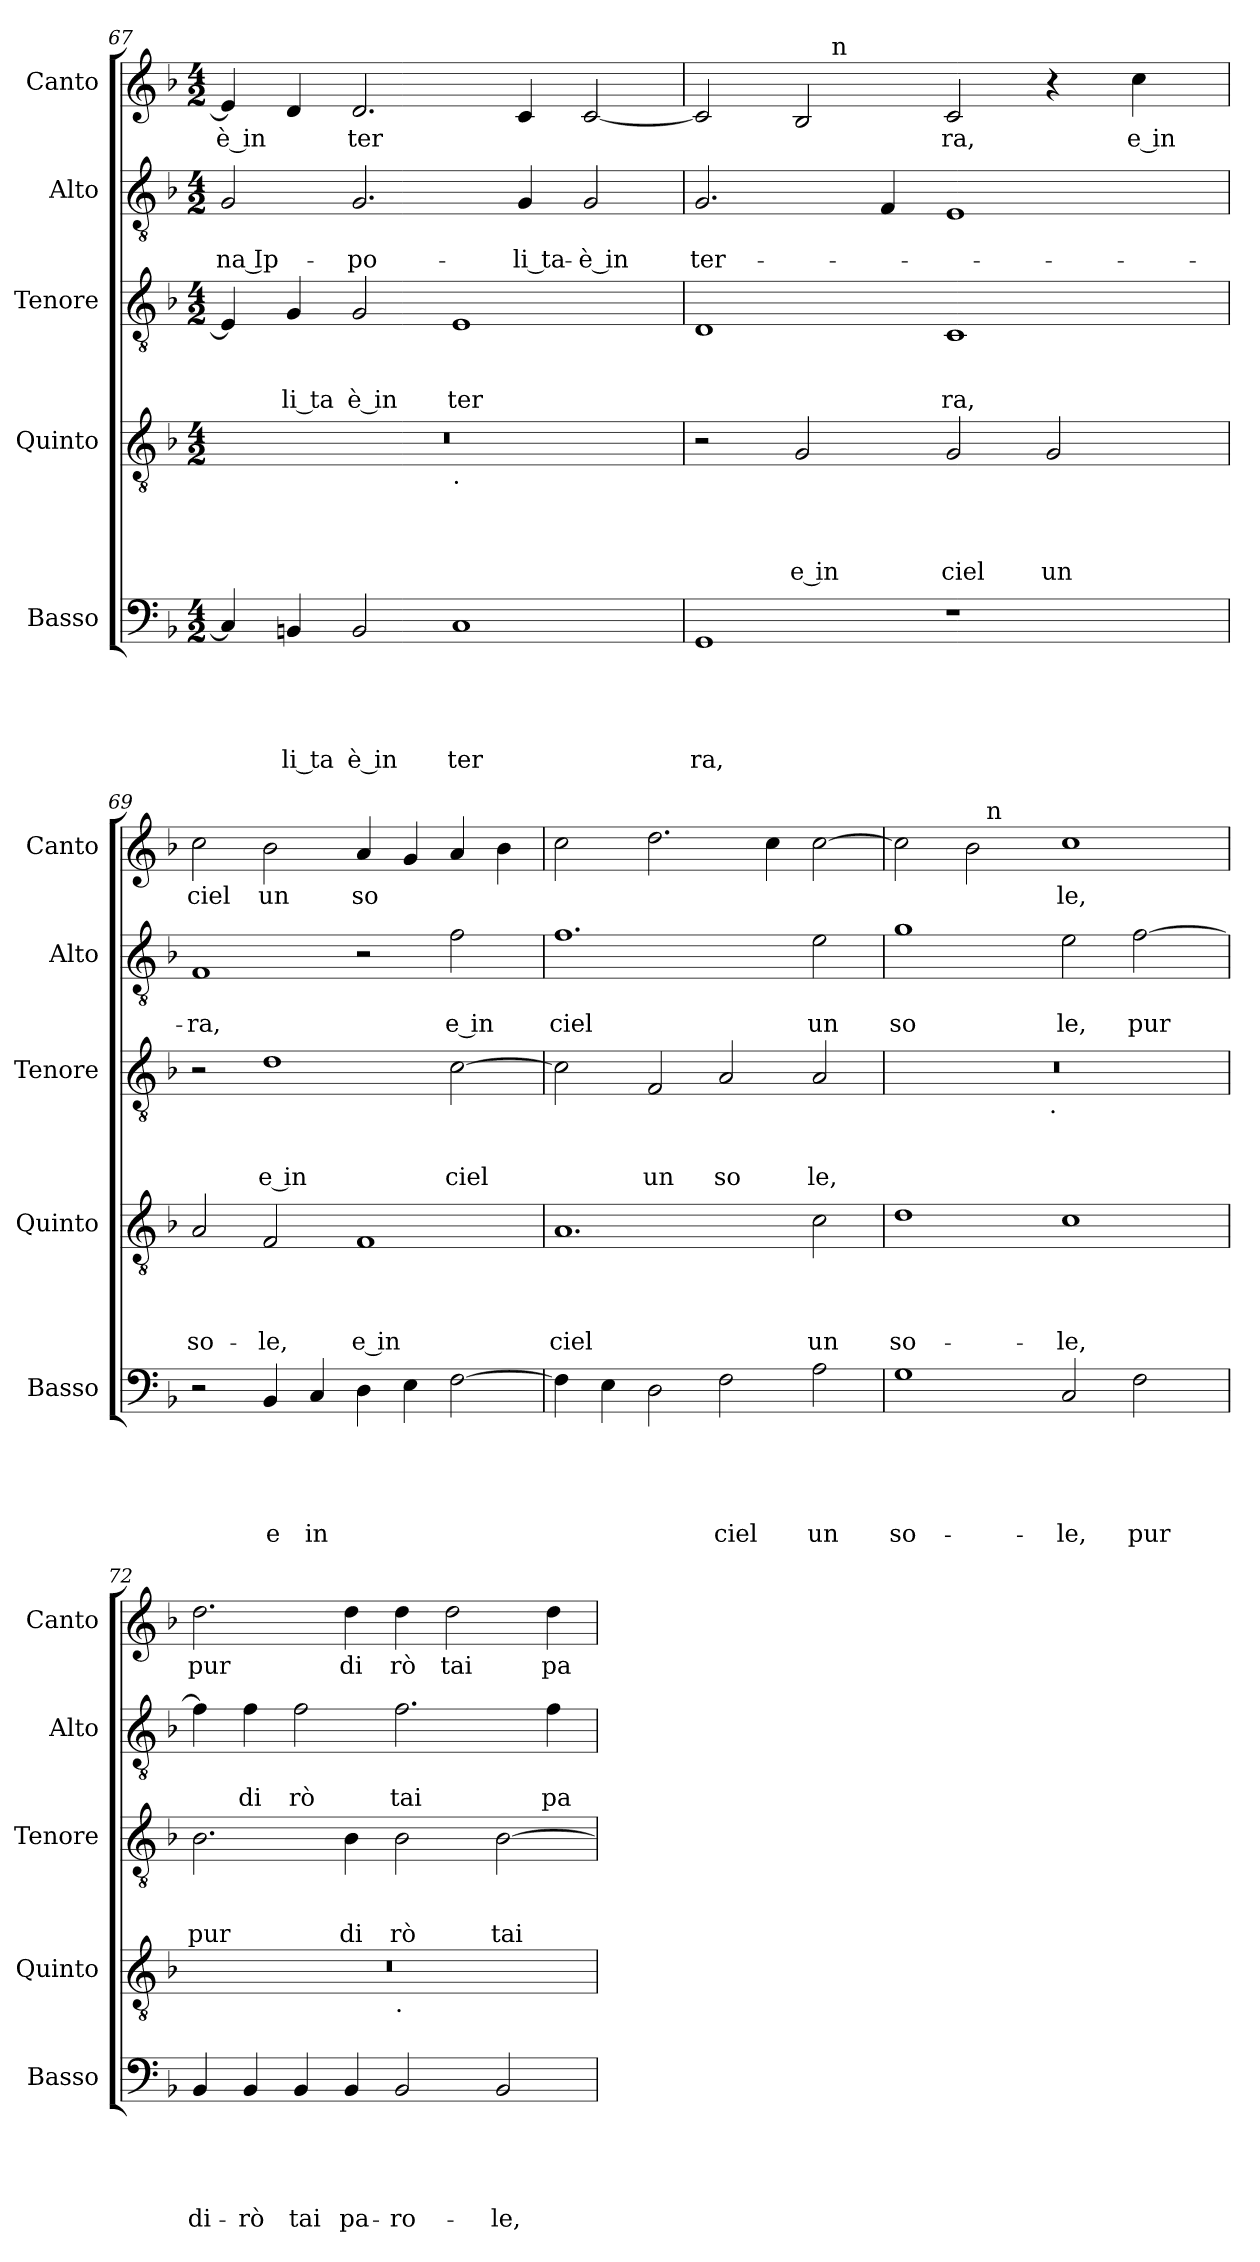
**kern	**text	**text	**text	**text	**text	**kern	**text	**text	**text	**text	**kern	**text	**text	**text	**kern	**text	**text	**kern	**text
*part5	*part5	*part5	*part5	*part5	*part5	*part4	*part4	*part4	*part4	*part4	*part3	*part3	*part3	*part3	*part2	*part2	*part2	*part1	*part1
*staff5	*staff5	*staff5	*staff5	*staff5	*staff5	*staff4	*staff4	*staff4	*staff4	*staff4	*staff3	*staff3	*staff3	*staff3	*staff2	*staff2	*staff2	*staff1	*staff1
*I"Basso	*	*	*	*	*	*I"Quinto	*	*	*	*	*I"Tenore	*	*	*	*I"Alto	*	*	*I"Canto	*
*I'Basso	*	*	*	*	*	*I'Quinto	*	*	*	*	*I'Tenore	*	*	*	*I'Alto	*	*	*I'Canto	*
*clefF4	*	*	*	*	*	*clefGv2	*	*	*	*	*clefGv2	*	*	*	*clefGv2	*	*	*clefG2	*
*k[b-]	*	*	*	*	*	*k[b-]	*	*	*	*	*k[b-]	*	*	*	*k[b-]	*	*	*k[b-]	*
*F:	*	*	*	*	*	*F:	*	*	*	*	*F:	*	*	*	*F:	*	*	*F:	*
*M4/2	*	*	*	*	*	*M4/2	*	*	*	*	*M4/2	*	*	*	*M4/2	*	*	*M4/2	*
=67	=67	=67	=67	=67	=67	=67	=67	=67	=67	=67	=67	=67	=67	=67	=67	=67	=67	=67	=67
!	!	!	!	!	!	!	!	!	!	!	!	!	!	!	!	!	!LO:LY:b:rj	!	!LO:LY:b:rj
*	*	*	*	*	*	*^	*	*	*	*	*	*	*	*	*	*	*	*	*
4C/]	.	.	.	.	.	0r	1ryy	.	.	.	.	4E/]	.	.	.	2G/	.	-na Ip-	4e/]	è in
!	!	!	!	!	!LO:LY:b	!	!	!	!	!	!	!	!	!	!LO:LY:b	!	!	!	!	!
4BBn/	.	.	.	.	li ta	.	.	.	.	.	.	4G/	.	.	li ta	.	.	.	4d/	.
!	!	!	!	!	!LO:LY:b	!	!	!	!	!	!	!	!	!	!LO:LY:b	!	!	!LO:LY:b	!	!LO:LY:b
2BB/	.	.	.	.	è in	.	.	.	.	.	.	2G/	.	.	è in	2.G/	.	-po-	2.d/	ter
!	!	!	!	!	!	!	!LO:TX:b:t=.	!	!	!	!	!	!	!	!	!	!	!	!	!
!	!	!	!	!	!LO:LY:b	!	!	!	!	!	!	!	!	!	!LO:LY:b	!	!	!	!	!
1C	.	.	.	.	ter	.	1ryy	.	.	.	.	1E	.	.	ter	.	.	.	.	.
!	!	!	!	!	!	!	!	!	!	!	!	!	!	!	!	!	!	!LO:LY:b	!	!
.	.	.	.	.	.	.	.	.	.	.	.	.	.	.	.	4G/	.	-li ta-	4c/	.
!	!	!	!	!	!	!	!	!	!	!	!	!	!	!	!	!	!	!LO:LY:b	!	!
.	.	.	.	.	.	.	.	.	.	.	.	.	.	.	.	2G/	.	-è in	[<2c/	.
=68	=68	=68	=68	=68	=68	=68	=68	=68	=68	=68	=68	=68	=68	=68	=68	=68	=68	=68	=68	=68
!	!	!	!	!	!LO:LY:b	!	!	!	!	!	!	!	!	!	!	!	!	!LO:LY:b	!	!
*	*	*	*	*	*	*v	*v	*	*	*	*	*	*	*	*	*	*	*	*^	*
1GG	.	.	.	.	ra,	2r	.	.	.	.	1D	.	.	.	2.G/	.	ter-	2c/]	2ryy	.
!	!	!	!	!	!	!	!	!	!	!LO:LY:b:rj	!	!	!	!	!	!	!	!	!	!
.	.	.	.	.	.	2G/	.	.	.	e in	.	.	.	.	.	.	.	2B-/	16.ryy	.
!	!	!	!	!	!	!	!	!	!	!	!	!	!	!	!	!	!	!	!LO:TX:a:t=n	!
.	.	.	.	.	.	.	.	.	.	.	.	.	.	.	.	.	.	.	1ryy	.
.	.	.	.	.	.	.	.	.	.	.	.	.	.	.	4F/	.	.	.	.	.
!	!	!	!	!	!	!	!	!	!	!LO:LY:b	!	!	!	!LO:LY:b	!	!	!	!	!	!LO:LY:b
1r	.	.	.	.	.	2G/	.	.	.	ciel	1C	.	.	ra,	1E	.	.	2c/	.	ra,
!	!	!	!	!	!	!	!	!	!	!LO:LY:b	!	!	!	!	!	!	!	!	!	!
.	.	.	.	.	.	2G/	.	.	.	un	.	.	.	.	.	.	.	4r	.	.
.	.	.	.	.	.	.	.	.	.	.	.	.	.	.	.	.	.	.	4ryy	.
!	!	!	!	!	!	!	!	!	!	!	!	!	!	!	!	!	!	!	!	!LO:LY:b:rj
.	.	.	.	.	.	.	.	.	.	.	.	.	.	.	.	.	.	4cc\	.	e in
.	.	.	.	.	.	.	.	.	.	.	.	.	.	.	.	.	.	.	8ryy	.
.	.	.	.	.	.	.	.	.	.	.	.	.	.	.	.	.	.	.	32ryy	.
!!LO:LB:g=z
=69	=69	=69	=69	=69	=69	=69	=69	=69	=69	=69	=69	=69	=69	=69	=69	=69	=69	=69	=69	=69
!	!	!	!	!	!	!	!	!	!	!LO:LY:b	!	!	!	!	!	!	!LO:LY:b	!	!	!LO:LY:b
*	*	*	*	*	*	*	*	*	*	*	*	*	*	*	*	*	*	*v	*v	*
2r	.	.	.	.	.	2A/	.	.	.	so-	2r	.	.	.	1F	.	-ra,	2cc\	ciel
!	!	!	!	!	!LO:LY:b	!	!	!	!	!LO:LY:b	!	!	!	!LO:LY:b:rj	!	!	!	!	!LO:LY:b
4BB-/	.	.	.	.	e	2F/	.	.	.	-le,	1d	.	.	e in	.	.	.	2b-\	un
!	!	!	!	!	!LO:LY:b:rj	!	!	!	!	!	!	!	!	!	!	!	!	!	!
4C/	.	.	.	.	in	.	.	.	.	.	.	.	.	.	.	.	.	.	.
!	!	!	!	!	!	!	!	!	!	!LO:LY:b:rj	!	!	!	!	!	!	!	!	!LO:LY:b
4D\	.	.	.	.	.	1F	.	.	.	e in	.	.	.	.	2r	.	.	4a/	so
4E\	.	.	.	.	.	.	.	.	.	.	.	.	.	.	.	.	.	4g/	.
!	!	!	!	!	!	!	!	!	!	!	!	!	!	!LO:LY:b	!	!	!LO:LY:b:rj	!	!
[>2F\	.	.	.	.	.	.	.	.	.	.	[>2c\	.	.	ciel	2f\	.	e in	4a/	.
.	.	.	.	.	.	.	.	.	.	.	.	.	.	.	.	.	.	4b-\	.
=70	=70	=70	=70	=70	=70	=70	=70	=70	=70	=70	=70	=70	=70	=70	=70	=70	=70	=70	=70
!	!	!	!	!	!	!	!	!	!	!LO:LY:b	!	!	!	!	!	!	!LO:LY:b	!	!
4F\]	.	.	.	.	.	1.A	.	.	.	ciel	2c\]	.	.	.	1.f	.	ciel	2cc\	.
4E\	.	.	.	.	.	.	.	.	.	.	.	.	.	.	.	.	.	.	.
!	!	!	!	!	!	!	!	!	!	!	!	!	!	!LO:LY:b	!	!	!	!	!
2D\	.	.	.	.	.	.	.	.	.	.	2F/	.	.	un	.	.	.	2.dd\	.
!	!	!	!	!	!LO:LY:b	!	!	!	!	!	!	!	!	!LO:LY:b	!	!	!	!	!
2F\	.	.	.	.	ciel	.	.	.	.	.	2A/	.	.	so	.	.	.	.	.
.	.	.	.	.	.	.	.	.	.	.	.	.	.	.	.	.	.	4cc\	.
!	!	!	!	!	!LO:LY:b	!	!	!	!	!LO:LY:b	!	!	!	!LO:LY:b	!	!	!LO:LY:b	!	!
2A\	.	.	.	.	un	2c\	.	.	.	un	2A/	.	.	le,	2e\	.	un	[>2cc\	.
=71	=71	=71	=71	=71	=71	=71	=71	=71	=71	=71	=71	=71	=71	=71	=71	=71	=71	=71	=71
!	!	!	!	!	!LO:LY:b	!	!	!	!	!LO:LY:b	!	!	!	!	!	!	!LO:LY:b	!	!
*	*	*	*	*	*	*	*	*	*	*	*^	*	*	*	*	*	*	*^	*
1G	.	.	.	.	so-	1d	.	.	.	so-	0r	2ryy	.	.	.	1g	.	so	2cc\]	2ryy	.
.	.	.	.	.	.	.	.	.	.	.	.	4...ryy	.	.	.	.	.	.	2b-\	16ryy	.
!	!	!	!	!	!	!	!	!	!	!	!	!	!	!	!	!	!	!	!	!LO:TX:a:t=n	!
.	.	.	.	.	.	.	.	.	.	.	.	.	.	.	.	.	.	.	.	1ryy	.
!	!	!	!	!	!	!	!	!	!	!	!	!LO:TX:b:t=.	!	!	!	!	!	!	!	!	!
.	.	.	.	.	.	.	.	.	.	.	.	1ryy	.	.	.	.	.	.	.	.	.
!	!	!	!	!	!LO:LY:b	!	!	!	!	!LO:LY:b	!	!	!	!	!	!	!	!LO:LY:b	!	!	!LO:LY:b
2C/	.	.	.	.	-le,	1c	.	.	.	-le,	.	.	.	.	.	2e\	.	le,	1cc	.	le,
!	!	!	!	!	!LO:LY:b	!	!	!	!	!	!	!	!	!	!	!	!	!LO:LY:b	!	!	!
2F\	.	.	.	.	pur	.	.	.	.	.	.	.	.	.	.	[>2f\	.	pur	.	.	.
.	.	.	.	.	.	.	.	.	.	.	.	.	.	.	.	.	.	.	.	4..ryy	.
.	.	.	.	.	.	.	.	.	.	.	.	32ryy	.	.	.	.	.	.	.	.	.
=72	=72	=72	=72	=72	=72	=72	=72	=72	=72	=72	=72	=72	=72	=72	=72	=72	=72	=72	=72	=72	=72
!	!	!	!	!	!LO:LY:b	!	!	!	!	!	!	!	!	!	!LO:LY:b	!	!	!	!	!	!LO:LY:b
*	*	*	*	*	*	*^	*	*	*	*	*v	*v	*	*	*	*	*	*	*v	*v	*
4BB-/	.	.	.	.	di-	0r	1ryy	.	.	.	.	2.B-\	.	.	pur	4f\]	.	.	2.dd\	pur
!	!	!	!	!	!LO:LY:b	!	!	!	!	!	!	!	!	!	!	!	!	!LO:LY:b	!	!
4BB-/	.	.	.	.	-rò	.	.	.	.	.	.	.	.	.	.	4f\	.	di	.	.
!	!	!	!	!	!LO:LY:b	!	!	!	!	!	!	!	!	!	!	!	!	!LO:LY:b	!	!
4BB-/	.	.	.	.	tai	.	.	.	.	.	.	.	.	.	.	2f\	.	rò	.	.
!	!	!	!	!	!LO:LY:b	!	!	!	!	!	!	!	!	!	!LO:LY:b	!	!	!	!	!LO:LY:b
4BB-/	.	.	.	.	pa-	.	.	.	.	.	.	4B-\	.	.	di	.	.	.	4dd\	di
!	!	!	!	!	!	!	!LO:TX:b:t=.	!	!	!	!	!	!	!	!	!	!	!	!	!
!	!	!	!	!	!LO:LY:b	!	!	!	!	!	!	!	!	!	!LO:LY:b	!	!	!LO:LY:b	!	!LO:LY:b
2BB-/	.	.	.	.	-ro-	.	1ryy	.	.	.	.	2B-\	.	.	rò	2.f\	.	tai	4dd\	rò
!	!	!	!	!	!	!	!	!	!	!	!	!	!	!	!	!	!	!	!	!LO:LY:b
.	.	.	.	.	.	.	.	.	.	.	.	.	.	.	.	.	.	.	2dd\	tai
!	!	!	!	!	!LO:LY:b	!	!	!	!	!	!	!	!	!	!LO:LY:b	!	!	!	!	!
2BB-/	.	.	.	.	-le,	.	.	.	.	.	.	[>2B-\	.	.	tai	.	.	.	.	.
!	!	!	!	!	!	!	!	!	!	!	!	!	!	!	!	!	!	!LO:LY:b	!	!LO:LY:b
.	.	.	.	.	.	.	.	.	.	.	.	.	.	.	.	4f\	.	pa	4dd\	pa
*	*	*	*	*	*	*v	*v	*	*	*	*	*	*	*	*	*	*	*	*	*
=	=	=	=	=	=	=	=	=	=	=	=	=	=	=	=	=	=	=	=
*-	*-	*-	*-	*-	*-	*-	*-	*-	*-	*-	*-	*-	*-	*-	*-	*-	*-	*-	*-
